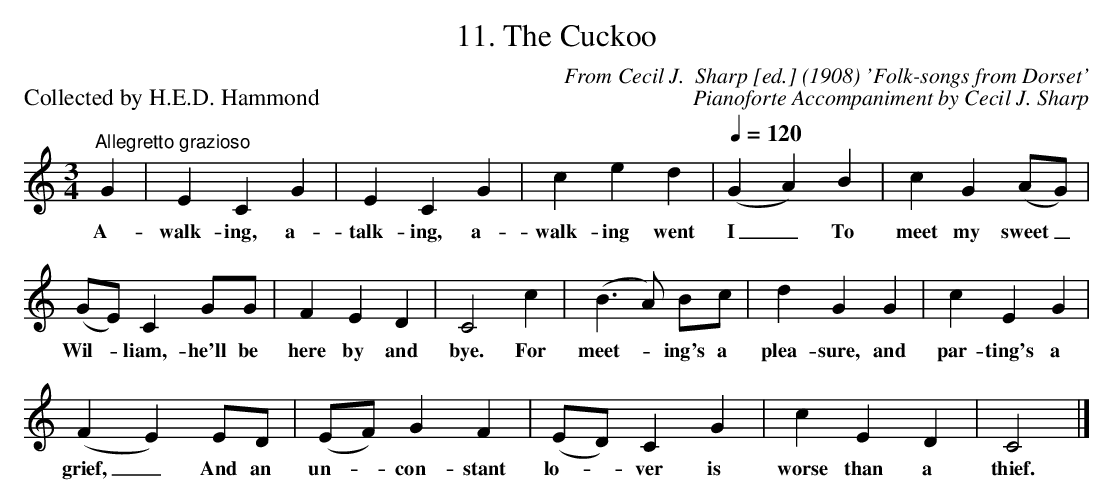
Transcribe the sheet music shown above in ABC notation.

X:1
T:11. The Cuckoo
C:From Cecil J.  Sharp [ed.] (1908) 'Folk-songs from Dorset'
P:Collected by H.E.D. Hammond
C:Pianoforte Accompaniment by Cecil J. Sharp
L:1/4
M:3/4
K:C
"^Allegretto grazioso" G | E C G | E C G | c e d |[Q:1/4=120] (G A) B | c G (A/G/) |$
w: A-|walk- ing, a-|talk- ing, a-|walk- ing went|I _ To|meet my sweet _|
(G/E/) C G/G/ | F E D | C2 c | (B3/2 A/) B/c/ | d G G | c E G |$ (F E) E/D/ | (E/F/) G F |
w: Wil- * liam,- he'll be|here by and|bye. For|meet- * ing's a|plea- sure, and|par- ting's a|grief, _ And an|un- * con- stant|
(E/D/) C G | c E D | C2 |]
w: lo- * ver is|worse than a|thief.|
